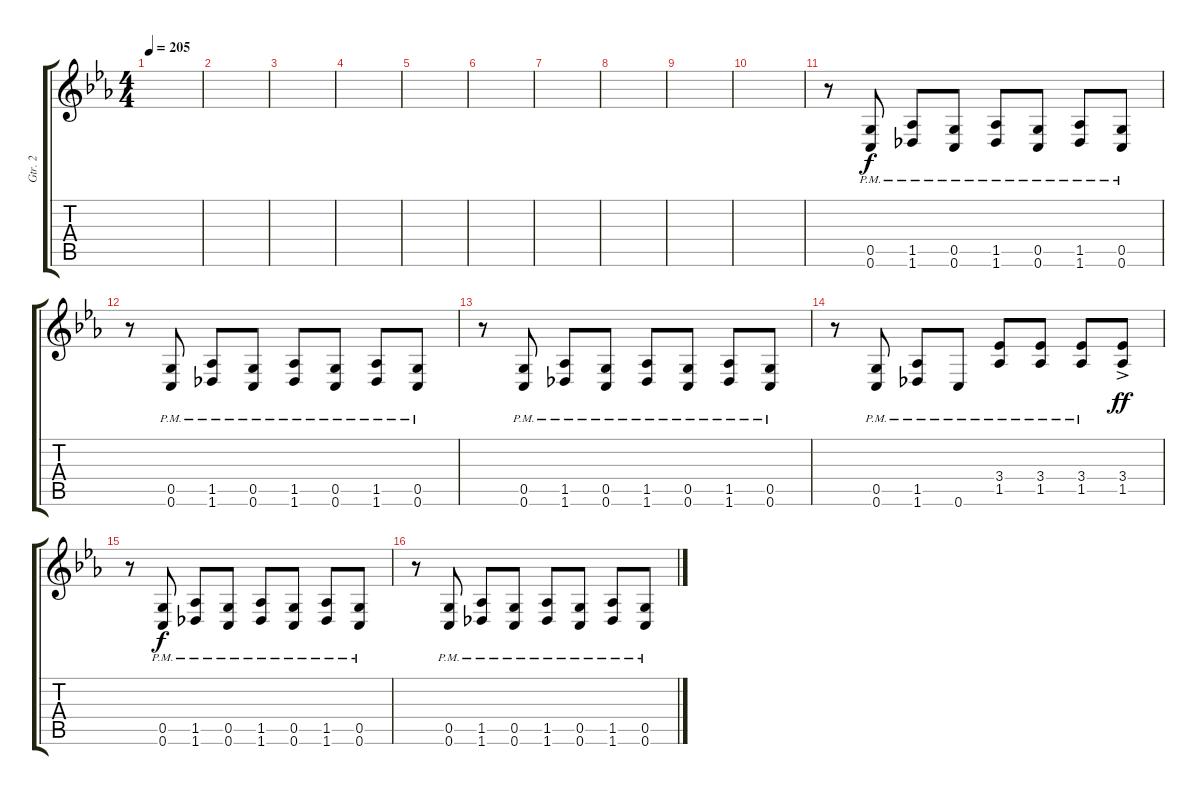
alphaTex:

\track ("Gtr. 2" "Gtr. 2") {instrument distortionguitar}
\staff {score tabs}
\tuning (D4 A3 F3 C3 G2 C2) {hide}
\ts (4 4)
\tempo 205
\clef g2
\ks eb
|
|
|
|
|
|
|
|
|
|
r.8 (0.5{pm} 0.6{pm}).8{dy f} (1.5{pm} 1.6{pm}).8 (0.5{pm} 0.6{pm}).8 (1.5{pm} 1.6{pm}).8 (0.5{pm} 0.6{pm}).8 (1.5{pm} 1.6{pm}).8 (0.5{pm} 0.6{pm}).8 |
r.8 (0.5{pm} 0.6{pm}).8 (1.5{pm} 1.6{pm}).8 (0.5{pm} 0.6{pm}).8 (1.5{pm} 1.6{pm}).8 (0.5{pm} 0.6{pm}).8 (1.5{pm} 1.6{pm}).8 (0.5{pm} 0.6{pm}).8 |
r.8 (0.5{pm} 0.6{pm}).8 (1.5{pm} 1.6{pm}).8 (0.5{pm} 0.6{pm}).8 (1.5{pm} 1.6{pm}).8 (0.5{pm} 0.6{pm}).8 (1.5{pm} 1.6{pm}).8 (0.5{pm} 0.6{pm}).8 |
r.8 (0.5{pm} 0.6{pm}).8 (1.5{pm} 1.6{pm}).8 0.6{pm}.8 (3.4{pm} 1.5{pm}).8 (3.4{pm} 1.5{pm}).8 (3.4{pm} 1.5{pm}).8 (3.4{ac} 1.5).8{dy ff} |
r.8 (0.5{pm} 0.6{pm}).8{dy f} (1.5{pm} 1.6{pm}).8 (0.5{pm} 0.6{pm}).8 (1.5{pm} 1.6{pm}).8 (0.5{pm} 0.6{pm}).8 (1.5{pm} 1.6{pm}).8 (0.5{pm} 0.6{pm}).8 |
r.8 (0.5{pm} 0.6{pm}).8 (1.5{pm} 1.6{pm}).8 (0.5{pm} 0.6{pm}).8 (1.5{pm} 1.6{pm}).8 (0.5{pm} 0.6{pm}).8 (1.5{pm} 1.6{pm}).8 (0.5{pm} 0.6{pm}).8
